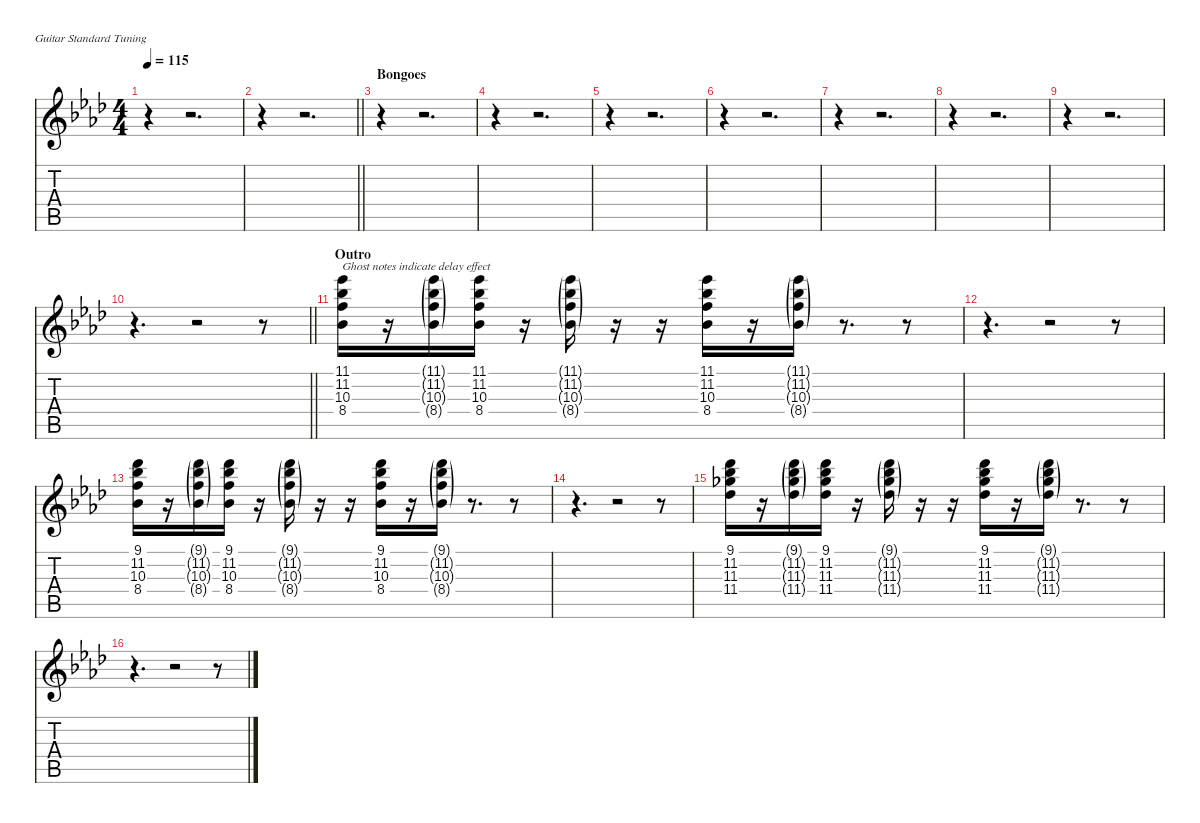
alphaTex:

\defaultSystemsLayout 4
\hideDynamics
\bracketExtendMode nobrackets
\singleTrackTrackNamePolicy hidden
\multiTrackTrackNamePolicy hidden
\firstSystemTrackNameMode fullname
\firstSystemTrackNameOrientation horizontal
\otherSystemsTrackNameOrientation horizontal
\track ("Funky Guitar (Right)" "el.guit.") {instrument electricguitarclean}
\staff {score tabs}
\tuning (E4 B3 G3 D3 A2 E2)
\ts (4 4)
\tempo 115
\clef g2
\ks ab
r.4{dy f beam Down} r.2{d beam Down} |
\barLineRight lightlight
r.4{beam Down} r.2{d beam Down} |
\section ("" "Bongoes")
r.4{beam Down} r.2{d beam Down} |
r.4{beam Down} r.2{d beam Down} |
r.4{beam Down} r.2{d beam Down} |
r.4{beam Down} r.2{d beam Down} |
r.4{beam Down} r.2{d beam Down} |
r.4{beam Down} r.2{d beam Down} |
r.4{beam Down} r.2{d beam Down} |
\barLineRight lightlight
r.4{d beam Down} r.2{beam Down} r.8{beam Down} |
\section ("" "Outro")
(11.1{acc b} 11.2{acc b} 10.3{acc forcenatural} 8.4{acc b}).16{txt "Ghost notes indicate delay effect" beam Down} r.16{beam Down} (11.1{g acc b} 11.2{g acc b} 10.3{g acc forcenatural} 8.4{g acc b}).16{beam Down} (11.1{acc b} 11.2{acc b} 10.3{acc forcenatural} 8.4{acc b}).16{beam Down} r.16{beam Down} (11.1{g acc b} 11.2{g acc b} 10.3{g acc forcenatural} 8.4{g acc b}).16{beam Down} r.16{beam Down} r.16{beam Down} (11.1{acc b} 11.2{acc b} 10.3{acc forcenatural} 8.4{acc b}).16{beam Down} r.16{beam Down} (11.1{g acc b} 11.2{g acc b} 10.3{g acc forcenatural} 8.4{g acc b}).16{beam Down} r.8{d beam Down} r.8{beam Down} |
r.4{d beam Down} r.2{beam Down} r.8{beam Down} |
(9.1{acc b} 11.2{acc b} 10.3{acc forcenatural} 8.4{acc b}).16{beam Down} r.16{beam Down} (9.1{g acc b} 11.2{g acc b} 10.3{g acc forcenatural} 8.4{g acc b}).16{beam Down} (9.1{acc b} 11.2{acc b} 10.3{acc forcenatural} 8.4{acc b}).16{beam Down} r.16{beam Down} (9.1{g acc b} 11.2{g acc b} 10.3{g acc forcenatural} 8.4{g acc b}).16{beam Down} r.16{beam Down} r.16{beam Down} (9.1{acc b} 11.2{acc b} 10.3{acc forcenatural} 8.4{acc b}).16{beam Down} r.16{beam Down} (9.1{g acc b} 11.2{g acc b} 10.3{g acc forcenatural} 8.4{g acc b}).16{beam Down} r.8{d beam Down} r.8{beam Down} |
r.4{d beam Down} r.2{beam Down} r.8{beam Down} |
(9.1{acc b} 11.2{acc b} 11.3{acc b} 11.4{acc b}).16{beam Down} r.16{beam Down} (9.1{g acc b} 11.2{g acc b} 11.3{g acc b} 11.4{g acc b}).16{beam Down} (9.1{acc b} 11.2{acc b} 11.3{acc b} 11.4{acc b}).16{beam Down} r.16{beam Down} (9.1{g acc b} 11.2{g acc b} 11.3{g acc b} 11.4{g acc b}).16{beam Down} r.16{beam Down} r.16{beam Down} (9.1{acc b} 11.2{acc b} 11.3{acc b} 11.4{acc b}).16{beam Down} r.16{beam Down} (9.1{g acc b} 11.2{g acc b} 11.3{g acc b} 11.4{g acc b}).16{beam Down} r.8{d beam Down} r.8{beam Down} |
r.4{d beam Down} r.2{beam Down} r.8{beam Down}
